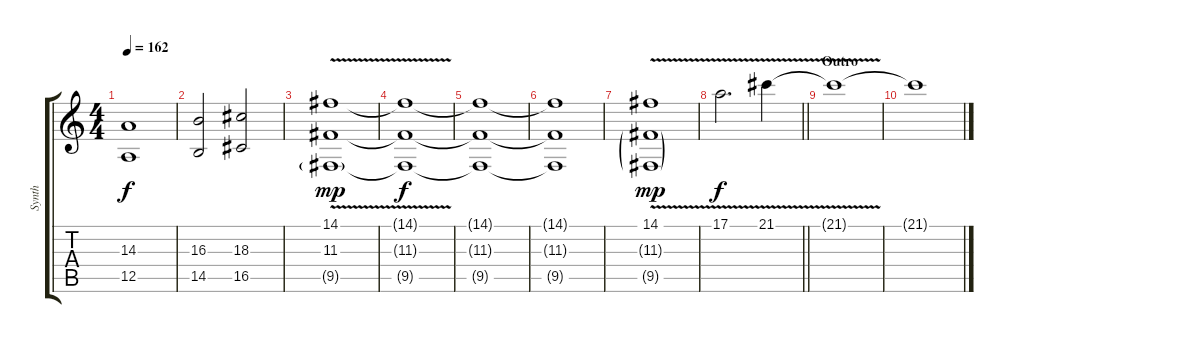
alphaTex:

\track ("Synth" "Synth") {instrument synthstrings1}
\staff {score tabs}
\tuning (E4 B3 G3 D3 A2 E2) {hide}
\ts (4 4)
\tempo 162
\clef g2
\ks c
(14.3{t} 12.5{t}).1{dy f} |
(16.3 14.5).2 (18.3 16.5).2 |
(14.1{v} 11.3 9.5{g}).1{dy mp volume 8} |
(14.1{t} 11.3{t} 9.5{t}).1{dy f} |
(14.1{t} 11.3{t} 9.5{t}).1 |
(14.1{t} 11.3{t} 9.5{t}).1 |
(14.1{v} 11.3{g} 9.5{g}).1{dy mp volume 12} |
\barLineRight lightlight
17.1{v}.2{d dy f} 21.1{v}.4 |
\section ("" "Outro")
21.1{t}.1{volume 2} |
21.1{t}.1
